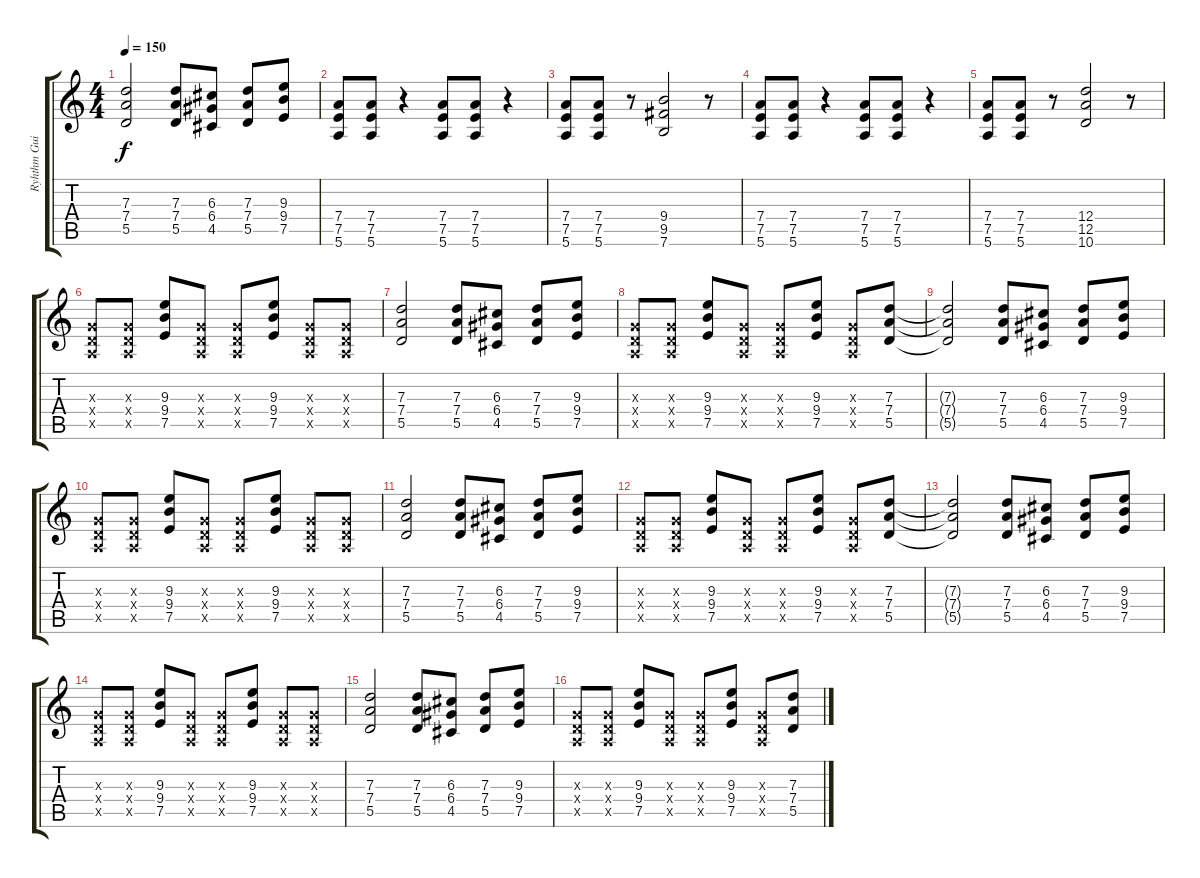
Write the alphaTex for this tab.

\track ("Ryhthm Guitar" "Ryhthm Gui") {instrument distortionguitar}
\staff {score tabs}
\tuning (E4 B3 G3 D3 A2 E2) {hide}
\ts (4 4)
\tempo 150
\clef g2
\ks c
(7.3{t} 7.4{t} 5.5{t}).2{dy f} (7.3 7.4 5.5).8 (6.3 6.4 4.5).8 (7.3 7.4 5.5).8 (9.3 9.4 7.5).8 |
(7.4 7.5 5.6).8 (7.4 7.5 5.6).8 r.4 (7.4 7.5 5.6).8 (7.4 7.5 5.6).8 r.4 |
(7.4 7.5 5.6).8 (7.4 7.5 5.6).8 r.8 (9.4 9.5 7.6).2 r.8 |
(7.4 7.5 5.6).8 (7.4 7.5 5.6).8 r.4 (7.4 7.5 5.6).8 (7.4 7.5 5.6).8 r.4 |
(7.4 7.5 5.6).8 (7.4 7.5 5.6).8 r.8 (12.4 12.5 10.6).2 r.8 |
(0.3{x} 0.4{x} 0.5{x}).8 (0.3{x} 0.4{x} 0.5{x}).8 (9.3 9.4 7.5).8 (0.3{x} 0.4{x} 0.5{x}).8 (0.3{x} 0.4{x} 0.5{x}).8 (9.3 9.4 7.5).8 (0.3{x} 0.4{x} 0.5{x}).8 (0.3{x} 0.4{x} 0.5{x}).8 |
(7.3 7.4 5.5).2 (7.3 7.4 5.5).8 (6.3 6.4 4.5).8 (7.3 7.4 5.5).8 (9.3 9.4 7.5).8 |
(0.3{x} 0.4{x} 0.5{x}).8 (0.3{x} 0.4{x} 0.5{x}).8 (9.3 9.4 7.5).8 (0.3{x} 0.4{x} 0.5{x}).8 (0.3{x} 0.4{x} 0.5{x}).8 (9.3 9.4 7.5).8 (0.3{x} 0.4{x} 0.5{x}).8 (7.3 7.4 5.5).8 |
(7.3{t} 7.4{t} 5.5{t}).2 (7.3 7.4 5.5).8 (6.3 6.4 4.5).8 (7.3 7.4 5.5).8 (9.3 9.4 7.5).8 |
(0.3{x} 0.4{x} 0.5{x}).8 (0.3{x} 0.4{x} 0.5{x}).8 (9.3 9.4 7.5).8 (0.3{x} 0.4{x} 0.5{x}).8 (0.3{x} 0.4{x} 0.5{x}).8 (9.3 9.4 7.5).8 (0.3{x} 0.4{x} 0.5{x}).8 (0.3{x} 0.4{x} 0.5{x}).8 |
(7.3 7.4 5.5).2 (7.3 7.4 5.5).8 (6.3 6.4 4.5).8 (7.3 7.4 5.5).8 (9.3 9.4 7.5).8 |
(0.3{x} 0.4{x} 0.5{x}).8 (0.3{x} 0.4{x} 0.5{x}).8 (9.3 9.4 7.5).8 (0.3{x} 0.4{x} 0.5{x}).8 (0.3{x} 0.4{x} 0.5{x}).8 (9.3 9.4 7.5).8 (0.3{x} 0.4{x} 0.5{x}).8 (7.3 7.4 5.5).8 |
(7.3{t} 7.4{t} 5.5{t}).2 (7.3 7.4 5.5).8 (6.3 6.4 4.5).8 (7.3 7.4 5.5).8 (9.3 9.4 7.5).8 |
(0.3{x} 0.4{x} 0.5{x}).8 (0.3{x} 0.4{x} 0.5{x}).8 (9.3 9.4 7.5).8 (0.3{x} 0.4{x} 0.5{x}).8 (0.3{x} 0.4{x} 0.5{x}).8 (9.3 9.4 7.5).8 (0.3{x} 0.4{x} 0.5{x}).8 (0.3{x} 0.4{x} 0.5{x}).8 |
(7.3 7.4 5.5).2 (7.3 7.4 5.5).8 (6.3 6.4 4.5).8 (7.3 7.4 5.5).8 (9.3 9.4 7.5).8 |
(0.3{x} 0.4{x} 0.5{x}).8 (0.3{x} 0.4{x} 0.5{x}).8 (9.3 9.4 7.5).8 (0.3{x} 0.4{x} 0.5{x}).8 (0.3{x} 0.4{x} 0.5{x}).8 (9.3 9.4 7.5).8 (0.3{x} 0.4{x} 0.5{x}).8 (7.3 7.4 5.5).8
